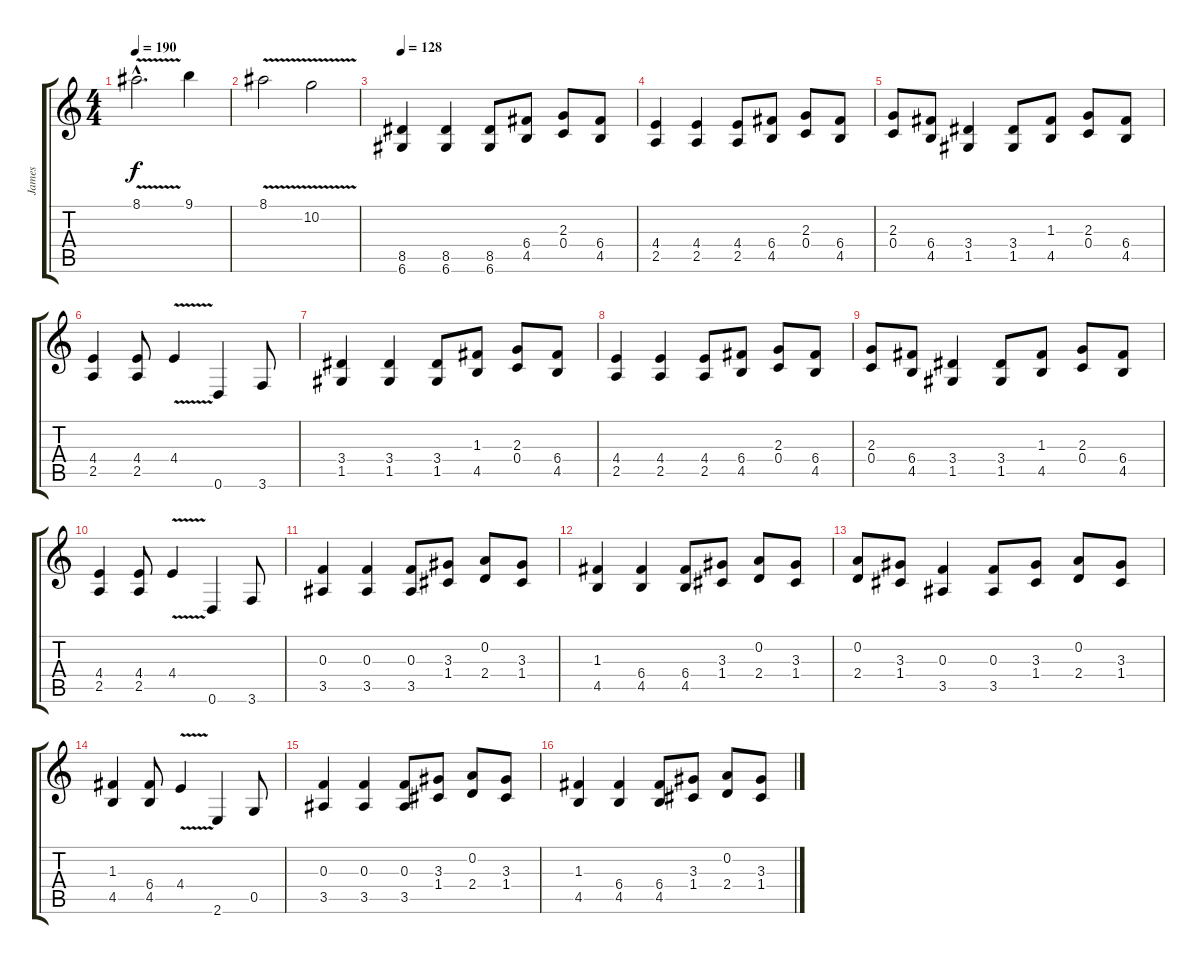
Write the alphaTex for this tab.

\track ("James" "James") {instrument distortionguitar}
\staff {score tabs}
\tuning (D4 A3 F3 C3 G2 D2) {hide}
\ts (4 4)
\tempo 190
\clef g2
\ks c
8.1{v hac}.2{d dy f} 9.1.4 |
8.1{v}.2 10.2{v}.2 |
\tempo 128
(8.5 6.6).4 (8.5 6.6).4 (8.5 6.6).8 (6.4 4.5).8 (2.3 0.4).8 (6.4 4.5).8 |
(4.4 2.5).4 (4.4 2.5).4 (4.4 2.5).8 (6.4 4.5).8 (2.3 0.4).8 (6.4 4.5).8 |
(2.3 0.4).8 (6.4 4.5).8 (3.4 1.5).4 (3.4 1.5).8 (1.3 4.5).8 (2.3 0.4).8 (6.4 4.5).8 |
(4.4 2.5).4 (4.4 2.5).8 4.4{v}.4 0.6.4 3.6.8 |
(3.4 1.5).4 (3.4 1.5).4 (3.4 1.5).8 (1.3 4.5).8 (2.3 0.4).8 (6.4 4.5).8 |
(4.4 2.5).4 (4.4 2.5).4 (4.4 2.5).8 (6.4 4.5).8 (2.3 0.4).8 (6.4 4.5).8 |
(2.3 0.4).8 (6.4 4.5).8 (3.4 1.5).4 (3.4 1.5).8 (1.3 4.5).8 (2.3 0.4).8 (6.4 4.5).8 |
(4.4 2.5).4 (4.4 2.5).8 4.4{v}.4 0.6.4 3.6.8 |
(0.3 3.5).4 (0.3 3.5).4 (0.3 3.5).8 (3.3 1.4).8 (0.2 2.4).8 (3.3 1.4).8 |
(1.3 4.5).4 (6.4 4.5).4 (6.4 4.5).8 (3.3 1.4).8 (0.2 2.4).8 (3.3 1.4).8 |
(0.2 2.4).8 (3.3 1.4).8 (0.3 3.5).4 (0.3 3.5).8 (3.3 1.4).8 (0.2 2.4).8 (3.3 1.4).8 |
(1.3 4.5).4 (6.4 4.5).8 4.4{v}.4 2.6.4 0.5.8 |
(0.3 3.5).4 (0.3 3.5).4 (0.3 3.5).8 (3.3 1.4).8 (0.2 2.4).8 (3.3 1.4).8 |
(1.3 4.5).4 (6.4 4.5).4 (6.4 4.5).8 (3.3 1.4).8 (0.2 2.4).8 (3.3 1.4).8
